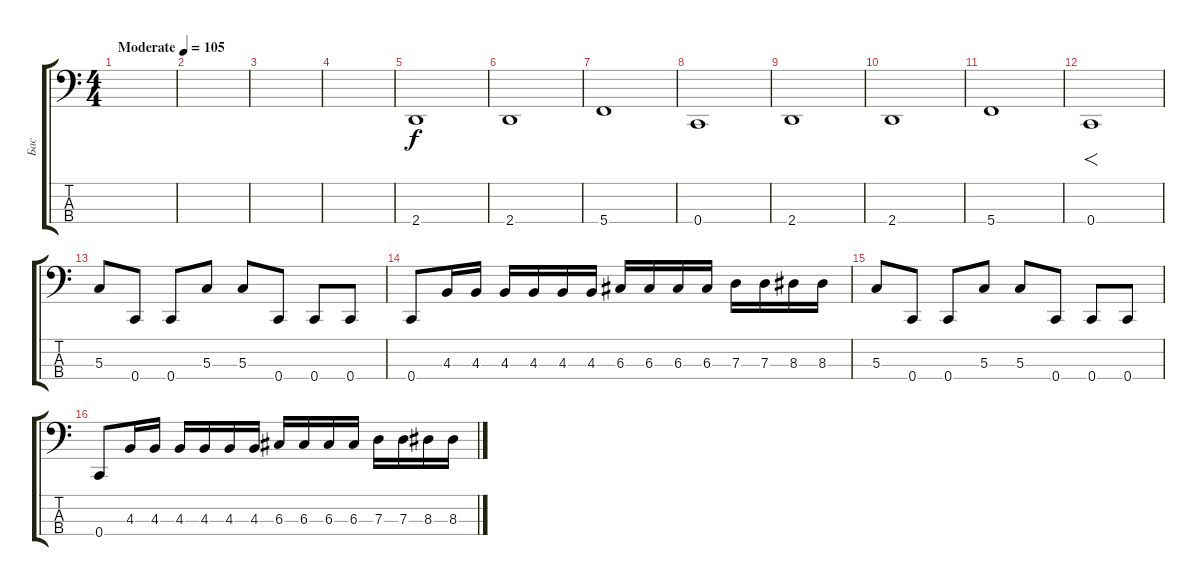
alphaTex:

\track ("Бас" "Бас") {instrument electricbassfinger}
\staff {score tabs}
\tuning (F2 C2 G1 C1) {hide}
\ts (4 4)
\tempo (105 "Moderate")
\clef f4
\ks c
|
|
|
|
2.4.1 |
2.4.1 |
5.4.1 |
0.4.1 |
2.4.1 |
2.4.1 |
5.4.1 |
0.4.1{f} |
5.3.8 0.4.8 0.4.8 5.3.8 5.3.8 0.4.8 0.4.8 0.4.8 |
0.4.8 4.3.16 4.3.16 4.3.16 4.3.16 4.3.16 4.3.16 6.3.16 6.3.16 6.3.16 6.3.16 7.3.16 7.3.16 8.3.16 8.3.16 |
5.3.8 0.4.8 0.4.8 5.3.8 5.3.8 0.4.8 0.4.8 0.4.8 |
0.4.8 4.3.16 4.3.16 4.3.16 4.3.16 4.3.16 4.3.16 6.3.16 6.3.16 6.3.16 6.3.16 7.3.16 7.3.16 8.3.16 8.3.16
